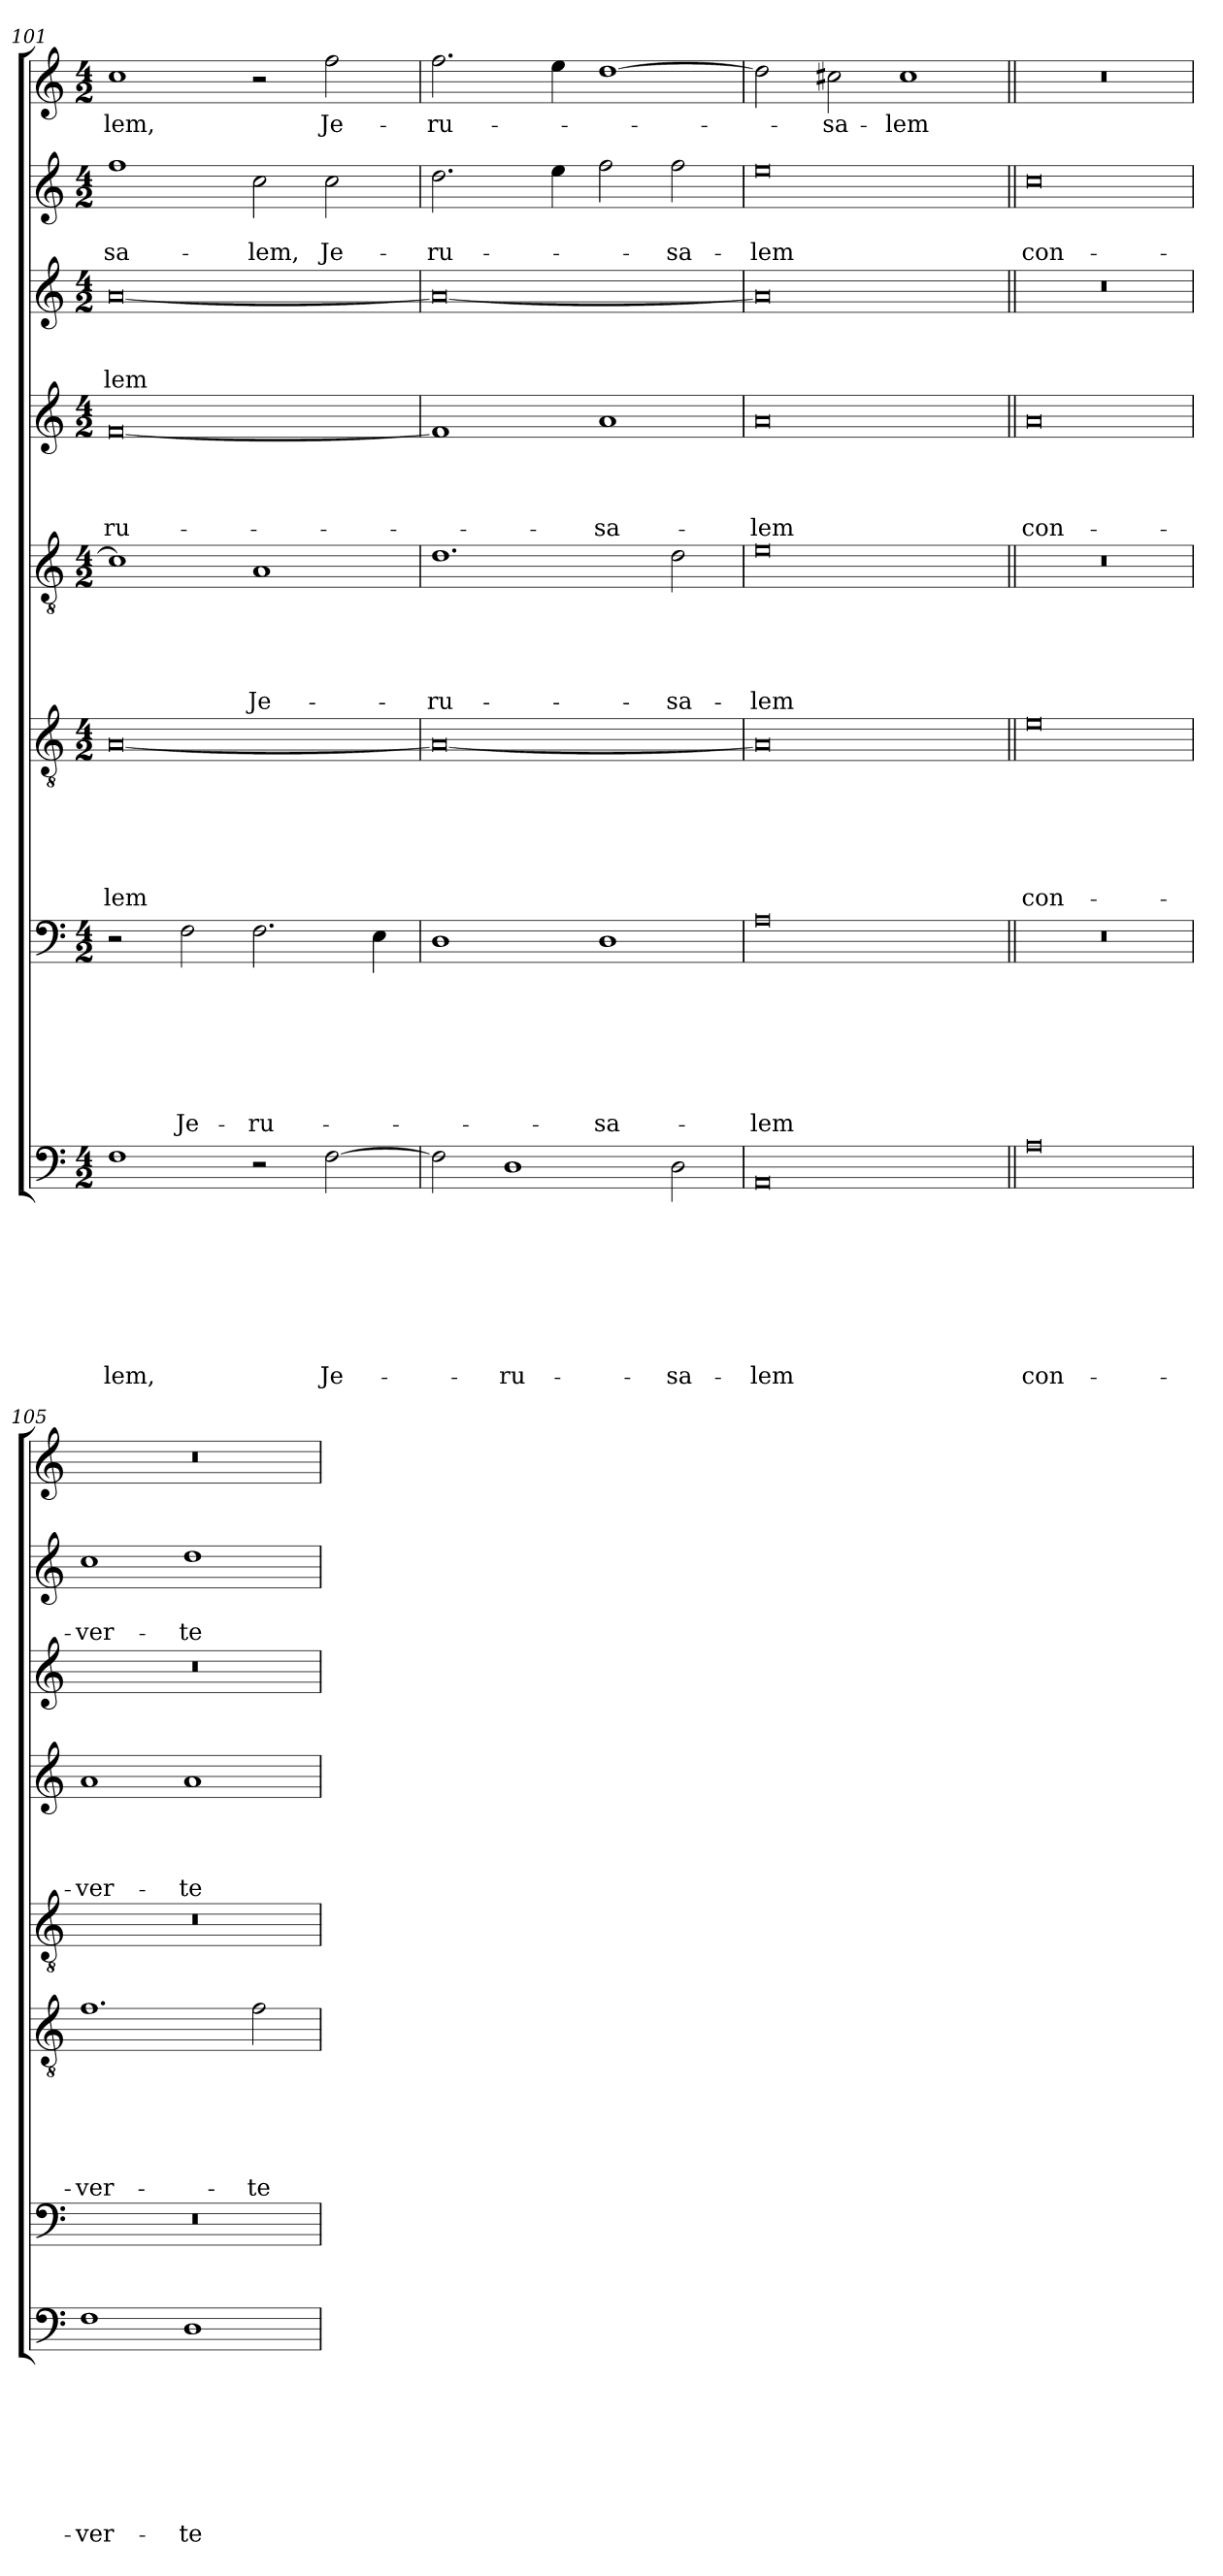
**kern	**text	**text	**text	**text	**text	**text	**text	**text	**kern	**text	**text	**text	**text	**text	**text	**text	**kern	**text	**text	**text	**text	**text	**text	**kern	**text	**text	**text	**text	**text	**kern	**text	**text	**text	**text	**kern	**text	**text	**text	**kern	**text	**text	**kern	**text
*part8	*part8	*part8	*part8	*part8	*part8	*part8	*part8	*part8	*part7	*part7	*part7	*part7	*part7	*part7	*part7	*part7	*part6	*part6	*part6	*part6	*part6	*part6	*part6	*part5	*part5	*part5	*part5	*part5	*part5	*part4	*part4	*part4	*part4	*part4	*part3	*part3	*part3	*part3	*part2	*part2	*part2	*part1	*part1
*staff8	*staff8	*staff8	*staff8	*staff8	*staff8	*staff8	*staff8	*staff8	*staff7	*staff7	*staff7	*staff7	*staff7	*staff7	*staff7	*staff7	*staff6	*staff6	*staff6	*staff6	*staff6	*staff6	*staff6	*staff5	*staff5	*staff5	*staff5	*staff5	*staff5	*staff4	*staff4	*staff4	*staff4	*staff4	*staff3	*staff3	*staff3	*staff3	*staff2	*staff2	*staff2	*staff1	*staff1
*clefF4	*	*	*	*	*	*	*	*	*clefF4	*	*	*	*	*	*	*	*clefGv2	*	*	*	*	*	*	*clefGv2	*	*	*	*	*	*clefG2	*	*	*	*	*clefG2	*	*	*	*clefG2	*	*	*clefG2	*
*k[]	*	*	*	*	*	*	*	*	*k[]	*	*	*	*	*	*	*	*k[]	*	*	*	*	*	*	*k[]	*	*	*	*	*	*k[]	*	*	*	*	*k[]	*	*	*	*k[]	*	*	*k[]	*
*a:	*	*	*	*	*	*	*	*	*a:	*	*	*	*	*	*	*	*a:	*	*	*	*	*	*	*a:	*	*	*	*	*	*a:	*	*	*	*	*a:	*	*	*	*a:	*	*	*a:	*
*M4/2	*	*	*	*	*	*	*	*	*M4/2	*	*	*	*	*	*	*	*M4/2	*	*	*	*	*	*	*M4/2	*	*	*	*	*	*M4/2	*	*	*	*	*M4/2	*	*	*	*M4/2	*	*	*M4/2	*
=101	=101	=101	=101	=101	=101	=101	=101	=101	=101	=101	=101	=101	=101	=101	=101	=101	=101	=101	=101	=101	=101	=101	=101	=101	=101	=101	=101	=101	=101	=101	=101	=101	=101	=101	=101	=101	=101	=101	=101	=101	=101	=101	=101
1F	.	.	.	.	.	.	.	-lem,	2r	.	.	.	.	.	.	.	[0A	.	.	.	.	.	-lem	1c]	.	.	.	.	.	[0f	.	.	.	-ru-	[0a	.	.	-lem	1ff	.	-sa-	1cc	-lem,
.	.	.	.	.	.	.	.	.	2F\	.	.	.	.	.	.	Je-	.	.	.	.	.	.	.	.	.	.	.	.	.	.	.	.	.	.	.	.	.	.	.	.	.	.	.
2r	.	.	.	.	.	.	.	.	2.F\	.	.	.	.	.	.	-ru-	.	.	.	.	.	.	.	1A	.	.	.	.	Je-	.	.	.	.	.	.	.	.	.	2cc\	.	-lem,	2r	.
[2F\	.	.	.	.	.	.	.	Je-	.	.	.	.	.	.	.	.	.	.	.	.	.	.	.	.	.	.	.	.	.	.	.	.	.	.	.	.	.	.	2cc\	.	Je-	2ff\	Je-
.	.	.	.	.	.	.	.	.	4E\	.	.	.	.	.	.	.	.	.	.	.	.	.	.	.	.	.	.	.	.	.	.	.	.	.	.	.	.	.	.	.	.	.	.
!!LO:LB:g=z
=102	=102	=102	=102	=102	=102	=102	=102	=102	=102	=102	=102	=102	=102	=102	=102	=102	=102	=102	=102	=102	=102	=102	=102	=102	=102	=102	=102	=102	=102	=102	=102	=102	=102	=102	=102	=102	=102	=102	=102	=102	=102	=102	=102
2F\]	.	.	.	.	.	.	.	.	1D	.	.	.	.	.	.	.	0A_	.	.	.	.	.	.	1.d	.	.	.	.	-ru-	1f]	.	.	.	.	0a_	.	.	.	2.dd\	.	-ru-	2.ff\	-ru-
1D	.	.	.	.	.	.	.	-ru-	.	.	.	.	.	.	.	.	.	.	.	.	.	.	.	.	.	.	.	.	.	.	.	.	.	.	.	.	.	.	.	.	.	.	.
.	.	.	.	.	.	.	.	.	.	.	.	.	.	.	.	.	.	.	.	.	.	.	.	.	.	.	.	.	.	.	.	.	.	.	.	.	.	.	4ee\	.	.	4ee\	.
.	.	.	.	.	.	.	.	.	1D	.	.	.	.	.	.	-sa-	.	.	.	.	.	.	.	.	.	.	.	.	.	1a	.	.	.	-sa-	.	.	.	.	2ff\	.	.	[1dd	.
2D\	.	.	.	.	.	.	.	-sa-	.	.	.	.	.	.	.	.	.	.	.	.	.	.	.	2d\	.	.	.	.	-sa-	.	.	.	.	.	.	.	.	.	2ff\	.	-sa-	.	.
=103	=103	=103	=103	=103	=103	=103	=103	=103	=103	=103	=103	=103	=103	=103	=103	=103	=103	=103	=103	=103	=103	=103	=103	=103	=103	=103	=103	=103	=103	=103	=103	=103	=103	=103	=103	=103	=103	=103	=103	=103	=103	=103	=103
0AA	.	.	.	.	.	.	.	-lem	0A	.	.	.	.	.	.	-lem	0A]	.	.	.	.	.	.	0e	.	.	.	.	-lem	0a	.	.	.	-lem	0a]	.	.	.	0ee	.	-lem	2dd\]	.
.	.	.	.	.	.	.	.	.	.	.	.	.	.	.	.	.	.	.	.	.	.	.	.	.	.	.	.	.	.	.	.	.	.	.	.	.	.	.	.	.	.	2cc#X\	-sa-
.	.	.	.	.	.	.	.	.	.	.	.	.	.	.	.	.	.	.	.	.	.	.	.	.	.	.	.	.	.	.	.	.	.	.	.	.	.	.	.	.	.	1cc#	-lem
=104||	=104||	=104||	=104||	=104||	=104||	=104||	=104||	=104||	=104||	=104||	=104||	=104||	=104||	=104||	=104||	=104||	=104||	=104||	=104||	=104||	=104||	=104||	=104||	=104||	=104||	=104||	=104||	=104||	=104||	=104||	=104||	=104||	=104||	=104||	=104||	=104||	=104||	=104||	=104||	=104||	=104||	=104||	=104||
0A	.	.	.	.	.	.	.	con-	0r	.	.	.	.	.	.	.	0e	.	.	.	.	.	con-	0r	.	.	.	.	.	0a	.	.	.	con-	0r	.	.	.	0cc	.	con-	0r	.
=105	=105	=105	=105	=105	=105	=105	=105	=105	=105	=105	=105	=105	=105	=105	=105	=105	=105	=105	=105	=105	=105	=105	=105	=105	=105	=105	=105	=105	=105	=105	=105	=105	=105	=105	=105	=105	=105	=105	=105	=105	=105	=105	=105
1F	.	.	.	.	.	.	.	-ver-	0r	.	.	.	.	.	.	.	1.f	.	.	.	.	.	-ver-	0r	.	.	.	.	.	1a	.	.	.	-ver-	0r	.	.	.	1cc	.	-ver-	0r	.
1D	.	.	.	.	.	.	.	-te-	.	.	.	.	.	.	.	.	.	.	.	.	.	.	.	.	.	.	.	.	.	1a	.	.	.	-te-	.	.	.	.	1dd	.	-te-	.	.
.	.	.	.	.	.	.	.	.	.	.	.	.	.	.	.	.	2f\	.	.	.	.	.	-te-	.	.	.	.	.	.	.	.	.	.	.	.	.	.	.	.	.	.	.	.
=	=	=	=	=	=	=	=	=	=	=	=	=	=	=	=	=	=	=	=	=	=	=	=	=	=	=	=	=	=	=	=	=	=	=	=	=	=	=	=	=	=	=	=
*-	*-	*-	*-	*-	*-	*-	*-	*-	*-	*-	*-	*-	*-	*-	*-	*-	*-	*-	*-	*-	*-	*-	*-	*-	*-	*-	*-	*-	*-	*-	*-	*-	*-	*-	*-	*-	*-	*-	*-	*-	*-	*-	*-
